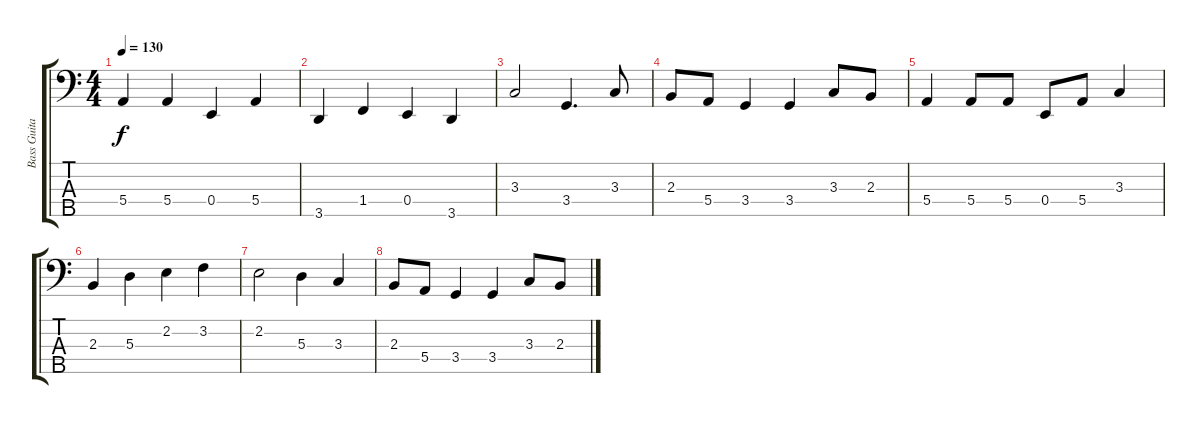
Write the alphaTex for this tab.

\track ("Bass Guitar" "Bass Guita") {instrument electricbassfinger}
\staff {score tabs}
\tuning (G2 D2 A1 E1 B0) {hide}
\ts (4 4)
\tempo 130
\clef f4
\ks c
5.4.4{dy f} 5.4.4 0.4.4 5.4.4 |
3.5.4 1.4.4 0.4.4 3.5.4 |
3.3.2 3.4.4{d} 3.3.8 |
2.3.8 5.4.8 3.4.4 3.4.4 3.3.8 2.3.8 |
5.4.4 5.4.8 5.4.8 0.4.8 5.4.8 3.3.4 |
2.3.4 5.3.4 2.2.4 3.2.4 |
2.2.2 5.3.4 3.3.4 |
2.3.8 5.4.8 3.4.4 3.4.4 3.3.8 2.3.8
